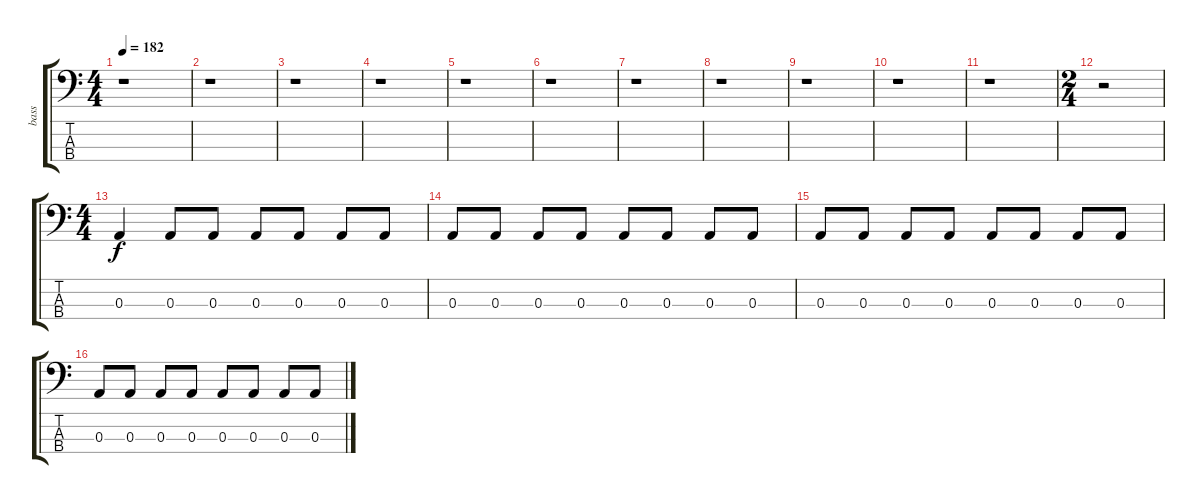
\track ("bass" "bass") {instrument electricbasspick}
\staff {score tabs}
\tuning (G2 D2 A1 E1) {hide}
\ts (4 4)
\tempo 182
\clef f4
\ks c
r.1{dy f} |
r.1 |
r.1 |
r.1 |
r.1 |
r.1 |
r.1 |
r.1 |
r.1 |
r.1 |
r.1 |
\ts (2 4)
r.2 |
\ts (4 4)
0.3.4 0.3.8 0.3.8 0.3.8 0.3.8 0.3.8 0.3.8 |
0.3.8 0.3.8 0.3.8 0.3.8 0.3.8 0.3.8 0.3.8 0.3.8 |
0.3.8 0.3.8 0.3.8 0.3.8 0.3.8 0.3.8 0.3.8 0.3.8 |
0.3.8 0.3.8 0.3.8 0.3.8 0.3.8 0.3.8 0.3.8 0.3.8
